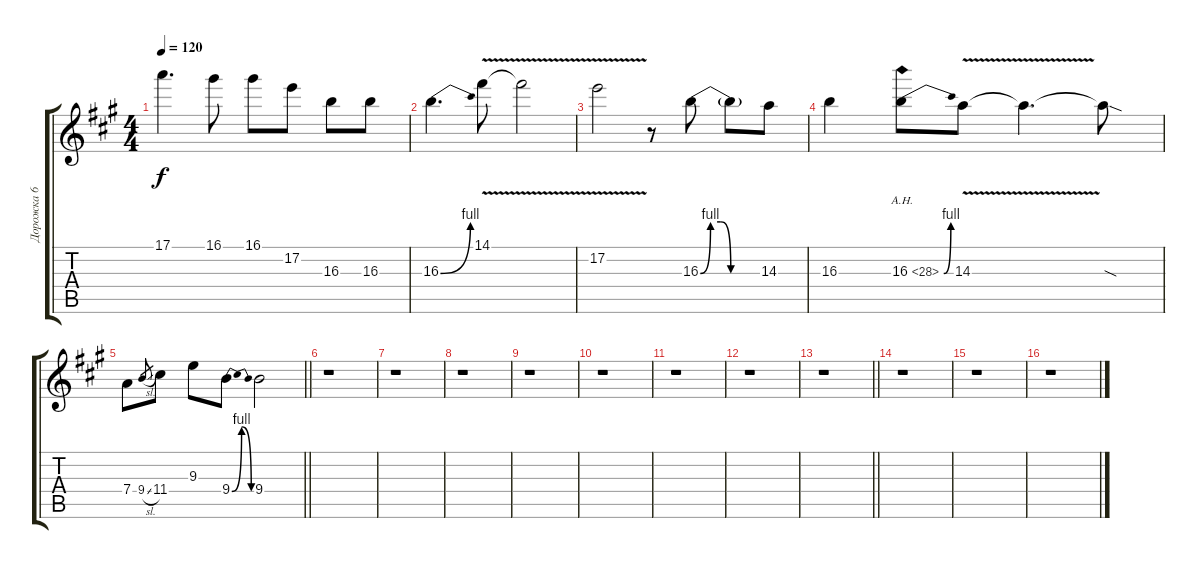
\track ("Дорожка 6" "Дорожка 6") {instrument distortionguitar}
\staff {score tabs}
\tuning (E4 B3 G3 D3 A2 E2) {hide}
\ts (4 4)
\tempo 120
\clef g2
\ks a
17.1{t}.4{d dy f} 16.1.8 16.1.8 17.2.8 16.3.8 16.3.8 |
16.3{be (bend 0 0 60 4)}.4{d} 14.1{v}.8 14.1{t}.2 |
17.2{v}.2 r.8 16.3{be (custom 0 0 10 4 20 4 30 0 60 0)}.8 16.3{t}.8 14.3.8 |
16.3.4 16.3{be (bend 0 0 60 4) ah 12}.8 14.3{v}.8 14.3{t}.4{d} 14.3{sod t}.8 |
\barLineRight lightlight
7.4.8 9.4{sl}.8{gr} 11.4.8 9.3.8 9.4{be (bendrelease 0 0 10 4 38 4 60 0)}.8 9.4.2 |
r.1 |
r.1 |
r.1 |
r.1 |
r.1 |
r.1 |
r.1 |
\barLineRight lightlight
r.1 |
r.1 |
r.1 |
r.1
